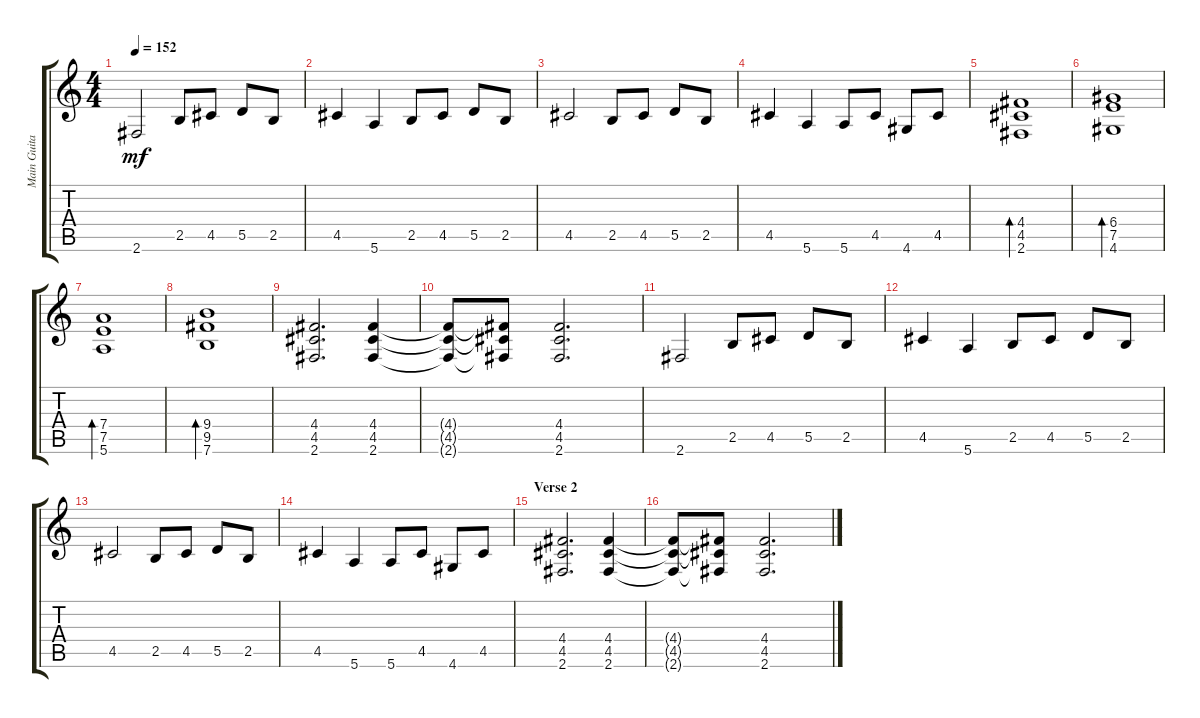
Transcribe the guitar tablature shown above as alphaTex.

\track ("Main Guitar" "Main Guita") {instrument distortionguitar}
\staff {score tabs}
\tuning (E4 B3 G3 D3 A2 E2) {hide}
\ts (4 4)
\tempo 152
\clef g2
\ks c
2.6.2{dy mf} 2.5.8 4.5.8 5.5.8 2.5.8 |
4.5.4 5.6.4 2.5.8 4.5.8 5.5.8 2.5.8 |
4.5.2 2.5.8 4.5.8 5.5.8 2.5.8 |
4.5.4 5.6.4 5.6.8 4.5.8 4.6.8 4.5.8 |
(4.4 4.5 2.6).1{bd 30} |
(6.4 7.5 4.6).1{bd 30} |
(7.4 7.5 5.6).1{bd 30} |
(9.4 9.5 7.6).1{bd 30} |
(4.4 4.5 2.6).2{d} (4.4 4.5 2.6).4 |
(4.4{t} 4.5{t} 2.6{t}).8 (4.4{t} 4.5{t} 2.6{t}).8 (4.4 4.5 2.6).2{d} |
2.6.2 2.5.8 4.5.8 5.5.8 2.5.8 |
4.5.4 5.6.4 2.5.8 4.5.8 5.5.8 2.5.8 |
4.5.2 2.5.8 4.5.8 5.5.8 2.5.8 |
4.5.4 5.6.4 5.6.8 4.5.8 4.6.8 4.5.8 |
\section ("" "Verse 2")
(4.4 4.5 2.6).2{d} (4.4 4.5 2.6).4 |
(4.4{t} 4.5{t} 2.6{t}).8 (4.4{t} 4.5{t} 2.6{t}).8 (4.4 4.5 2.6).2{d}
